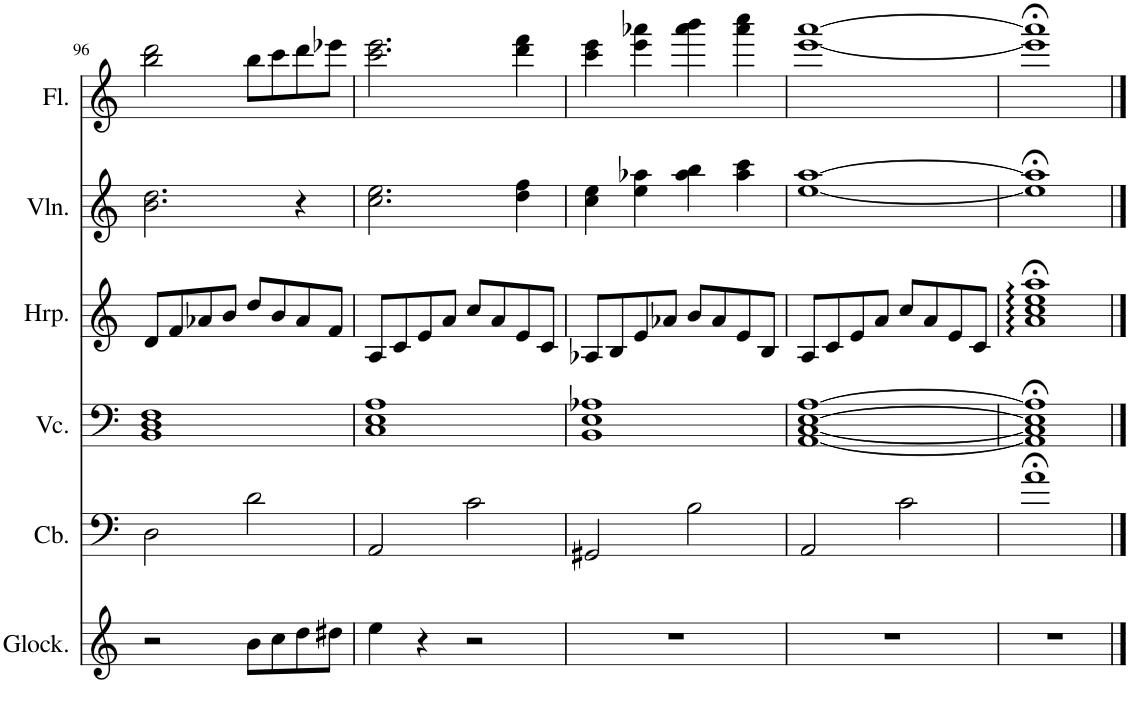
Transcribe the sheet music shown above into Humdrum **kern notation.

**kern	**kern	**kern	**kern	**kern	**kern
*part6	*part5	*part4	*part3	*part2	*part1
*staff6	*staff5	*staff4	*staff3	*staff2	*staff1
*I"グロッケンシュピール	*I"コントラバス	*I"チェロ	*I"ハープ	*I"ヴァイオリン	*I"フルート
!!LO:PB:g=z
*clefG2	*clefF4	*clefF4	*clefG2	*clefG2	*clefG2
*Trd-14c-24	*Trd7c12	*	*	*	*
*k[]	*k[]	*k[]	*k[]	*k[]	*k[]
*M4/4	*M4/4	*M4/4	*M4/4	*M4/4	*M4/4
=96	=96	=96	=96	=96	=96
2r	2D\	1BB 1D 1F	8d/L	2.b\ 2.dd\	2bb\ 2ddd\
.	.	.	8f/	.	.
.	.	.	8a-X/	.	.
.	.	.	8b/J	.	.
8b\L	2d\	.	8dd/L	.	8bb\L
8cc\	.	.	8b/	.	8ccc\
8dd\	.	.	8a-/	4r	8ddd\
8dd#X\J	.	.	8f/J	.	8eee-X\J
=97	=97	=97	=97	=97	=97
4ee\	2AA/	1C 1E 1A	8A/L	2.cc\ 2.ee\	2.ccc\ 2.eee\
.	.	.	8c/	.	.
4r	.	.	8e/	.	.
.	.	.	8a/J	.	.
2r	2c\	.	8cc/L	.	.
.	.	.	8a/	.	.
.	.	.	8e/	4dd\ 4ff\	4ddd\ 4fff\
.	.	.	8c/J	.	.
=98	=98	=98	=98	=98	=98
1r	2GG#X/	1BB 1E 1A-X	8A-X/L	4cc\ 4ee\	4ccc\ 4eee\
.	.	.	8B/	.	.
.	.	.	8e/	4ee\ 4aa-X\	4eee\ 4aaa-X\
.	.	.	8a-X/J	.	.
.	2B\	.	8b/L	4aa-\ 4bb\	4aaa-\ 4bbb\
.	.	.	8a-/	.	.
.	.	.	8e/	4aa-\ 4ccc\	4aaa-\ 4cccc\
.	.	.	8B/J	.	.
=99	=99	=99	=99	=99	=99
1r	2AA/	[1AA [1C [1E [1A	8A/L	[1ee [1aa	[1eee [1aaa
.	.	.	8c/	.	.
.	.	.	8e/	.	.
.	.	.	8a/J	.	.
.	2c\	.	8cc/L	.	.
.	.	.	8a/	.	.
.	.	.	8e/	.	.
.	.	.	8c/J	.	.
=100	=100	=100	=100	=100	=100
1r	1a;<	1AA];< 1C];< 1E];< 1A];<	1a:;< 1cc:;< 1ee:;< 1aa:;<	1ee];< 1aa];<	1eee];< 1aaa];<
==	==	==	==	==	==
*-	*-	*-	*-	*-	*-
